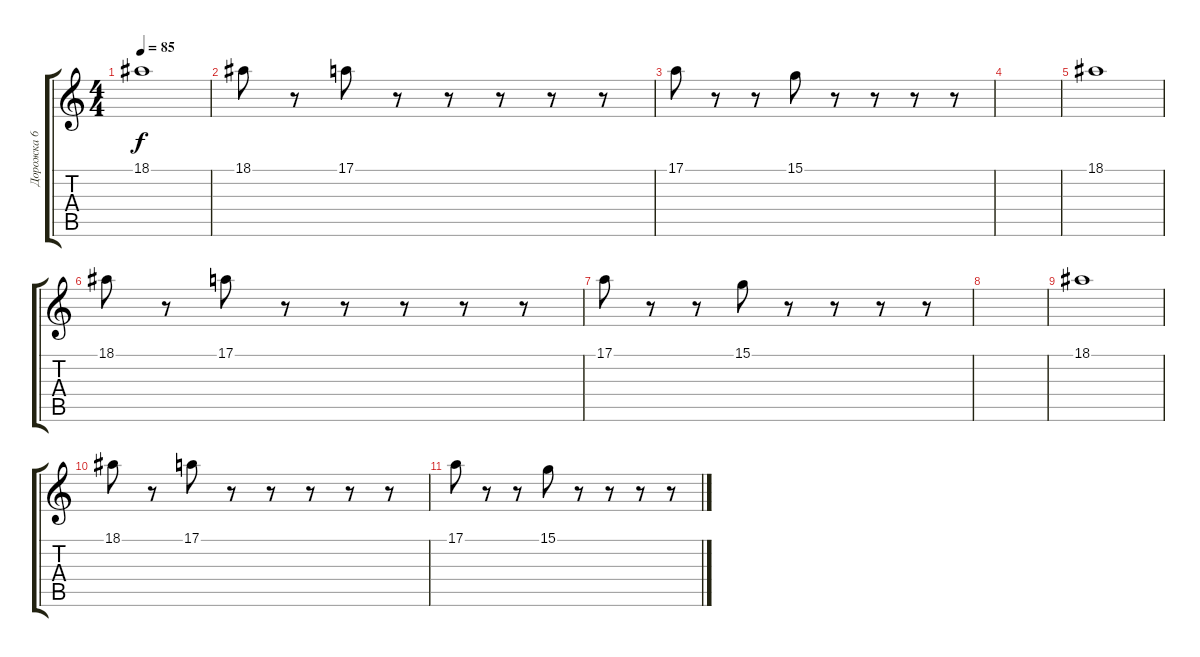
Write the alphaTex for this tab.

\track ("Дорожка 6" "Дорожка 6") {instrument stringensemble2}
\staff {score tabs}
\tuning (E4 B3 G3 D3 A2 E2) {hide}
\ts (4 4)
\tempo 85
\clef g2
\ks c
18.1.1{dy f} |
18.1.8 r.8 17.1.8 r.8 r.8 r.8 r.8 r.8 |
17.1.8 r.8 r.8 15.1.8 r.8 r.8 r.8 r.8 |
|
18.1.1 |
18.1.8 r.8 17.1.8 r.8 r.8 r.8 r.8 r.8 |
17.1.8 r.8 r.8 15.1.8 r.8 r.8 r.8 r.8 |
|
18.1.1 |
18.1.8 r.8 17.1.8 r.8 r.8 r.8 r.8 r.8 |
17.1.8 r.8 r.8 15.1.8 r.8 r.8 r.8 r.8
